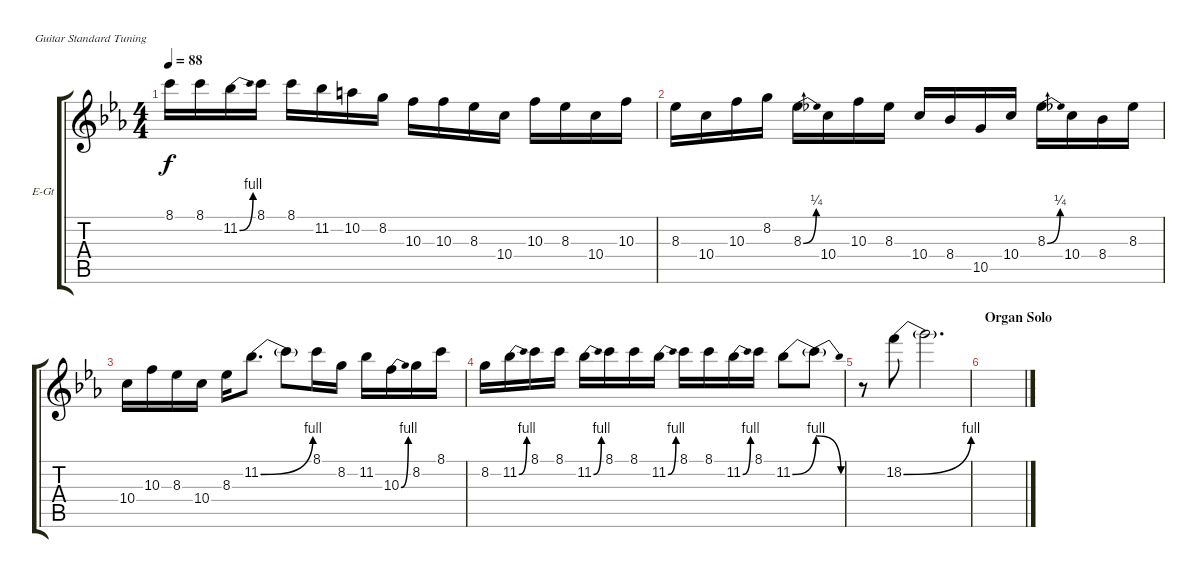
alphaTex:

\bracketExtendMode groupsimilarinstruments
\firstSystemTrackNameOrientation horizontal
\otherSystemsTrackNameOrientation horizontal
\track ("Ritchie Blackmore - Solo Guitar" "E-Gt") {instrument overdrivenguitar}
\staff {score tabs}
\tuning (E4 B3 G3 D3 A2 E2)
\ts (4 4)
\tempo 88
\clef g2
\scale
0.333333
\ks cminor
8.1.16{dy f} 8.1.16 11.2{be (bend 0 0 60 4)}.16 8.1.16 8.1.16 11.2.16 10.2.16 8.2.16 10.3.16 10.3.16 8.3.16 10.4.16 10.3.16 8.3.16 10.4.16 10.3.16 |
\scale
0.333333 8.3.16 10.4.16 10.3.16 8.2.16 8.3{be (bend 0 0 33.6 1)}.16 10.4.16 10.3.16 8.3.16 10.4.16 8.4.16 10.5.16 10.4.16 8.3{be (bend 0 0 16.8 1)}.16 10.4.16 8.4.16 8.3.16 |
\scale
0.333333 10.4.16 10.3.16 8.3.16 10.4.16 8.3.16 11.2{be (bend 0 0 60 4)}.8{d} 11.2{t}.8 8.1.16 8.2.16 11.2.16 10.3{be (bend 0 0 60 4)}.16 8.2.16 8.1.16 |
\scale
0.333333 8.2.16 11.2{be (bend 0 0 60 4)}.16 8.1.16 8.1.16 11.2{be (bend 0 0 60 4)}.16 8.1.16 8.1.16 11.2{be (bend 0 0 60 4)}.16 8.1.16 8.1.16 11.2{be (bend 0 0 60 4)}.16 8.1.16 11.2{be (bend 0 0 15 4)}.8 11.2{be (release 0 4 48.6 0) t}.8 |
\scale
0.333333 r.8 18.2{be (bend 0.6 0 23.4 4)}.8 18.2{t}.2{d} |
\section ("" "Organ Solo")
\scale
0.333333 |
\scale
0.333333 |
\scale
0.333333 |
\scale
0.333333 |
\scale
0.333333 |
\scale
0.333333 |
\scale
0.333333 |
\scale
0.333333 |
\scale
0.333333 |
\scale
0.333333 |
\scale
0.313131
